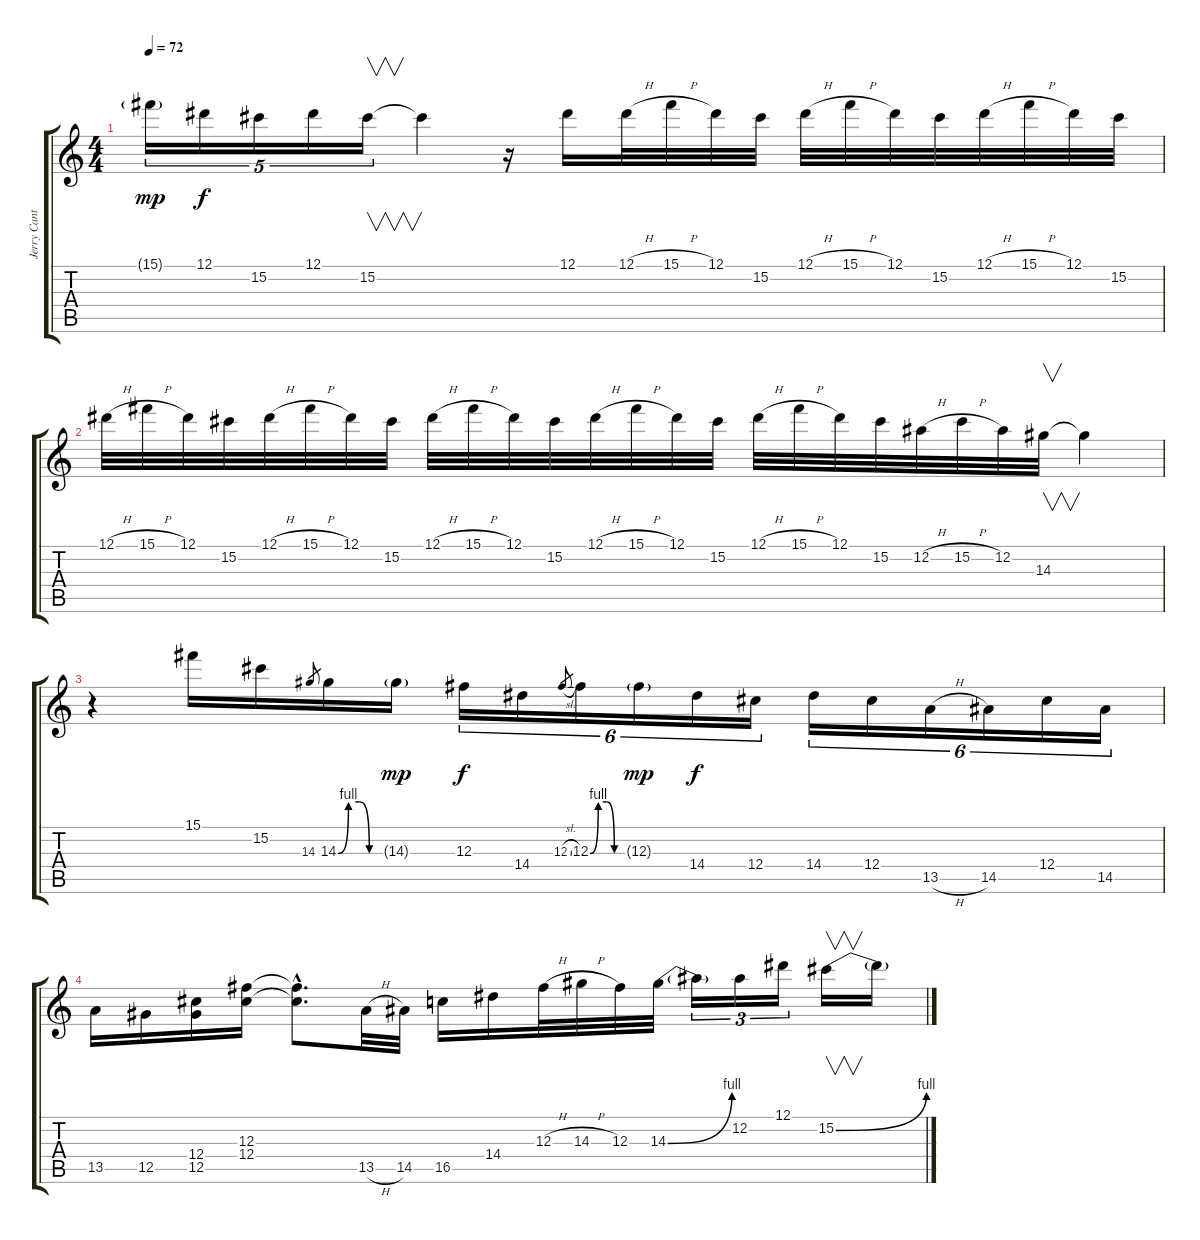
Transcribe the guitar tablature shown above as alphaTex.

\track ("Jerry Cantrell - Guitar 2 - Talkbox" "Jerry Cant") {instrument overdrivenguitar}
\staff {score tabs}
\tuning (Eb4 Bb3 Gb3 Db3 Ab2 Eb2) {hide}
\ts (4 4)
\tempo 72
\clef g2
\ks c
15.1{g}.16{tu (5 4) dy mp} 12.1.16{tu (5 4) dy f} 15.2.16{tu (5 4)} 12.1.16{tu (5 4)} 15.2.16{v tu (5 4)} 15.2{t}.4 r.16 12.1.16 12.1{h}.32 15.1{h}.32 12.1.32 15.2.32 12.1{h}.32 15.1{h}.32 12.1.32 15.2.32 12.1{h}.32 15.1{h}.32 12.1.32 15.2.32 |
12.1{h}.32 15.1{h}.32 12.1.32 15.2.32 12.1{h}.32 15.1{h}.32 12.1.32 15.2.32 12.1{h}.32 15.1{h}.32 12.1.32 15.2.32 12.1{h}.32 15.1{h}.32 12.1.32 15.2.32 12.1{h}.32 15.1{h}.32 12.1.32 15.2.32 12.2{h}.32 15.2{h}.32 12.2.32 14.3.32{v} 14.3{t}.4 |
r.4 15.1.16 15.2.16 14.3.8{gr} 14.3{be (custom 0 0 15 4 30 4 45 0 60 0)}.16 14.3{g}.16{dy mp} 12.3.16{tu (6 4) dy f} 14.4.16{tu (6 4)} 12.3{sl}.8{gr} 12.3{be (custom 0 0 15 4 30 4 45 0 60 0)}.16{tu (6 4)} 12.3{g}.16{tu (6 4) dy mp} 14.4.16{tu (6 4) dy f} 12.4.16{tu (6 4)} 14.4.16{tu (6 4)} 12.4.16{tu (6 4)} 13.5{h}.16{tu (6 4)} 14.5.16{tu (6 4)} 12.4.16{tu (6 4)} 14.5.16{tu (6 4)} |
13.5.16 12.5.16 (12.4 12.5).16 (12.3 12.4).16 (12.3{hac t} 12.4{hac t}).8{d} 13.5{h}.32 14.5.32 16.5.16 14.4.16 12.3{h}.32 14.3{h}.32 12.3.32 14.3{be (bend 0 0 60 4)}.32 14.3{t}.16{tu (3 2)} 12.2.16{tu (3 2)} 12.1.16{tu (3 2)} 15.2{be (bend 0 0 60 4)}.16{v} 15.2{t}.16
